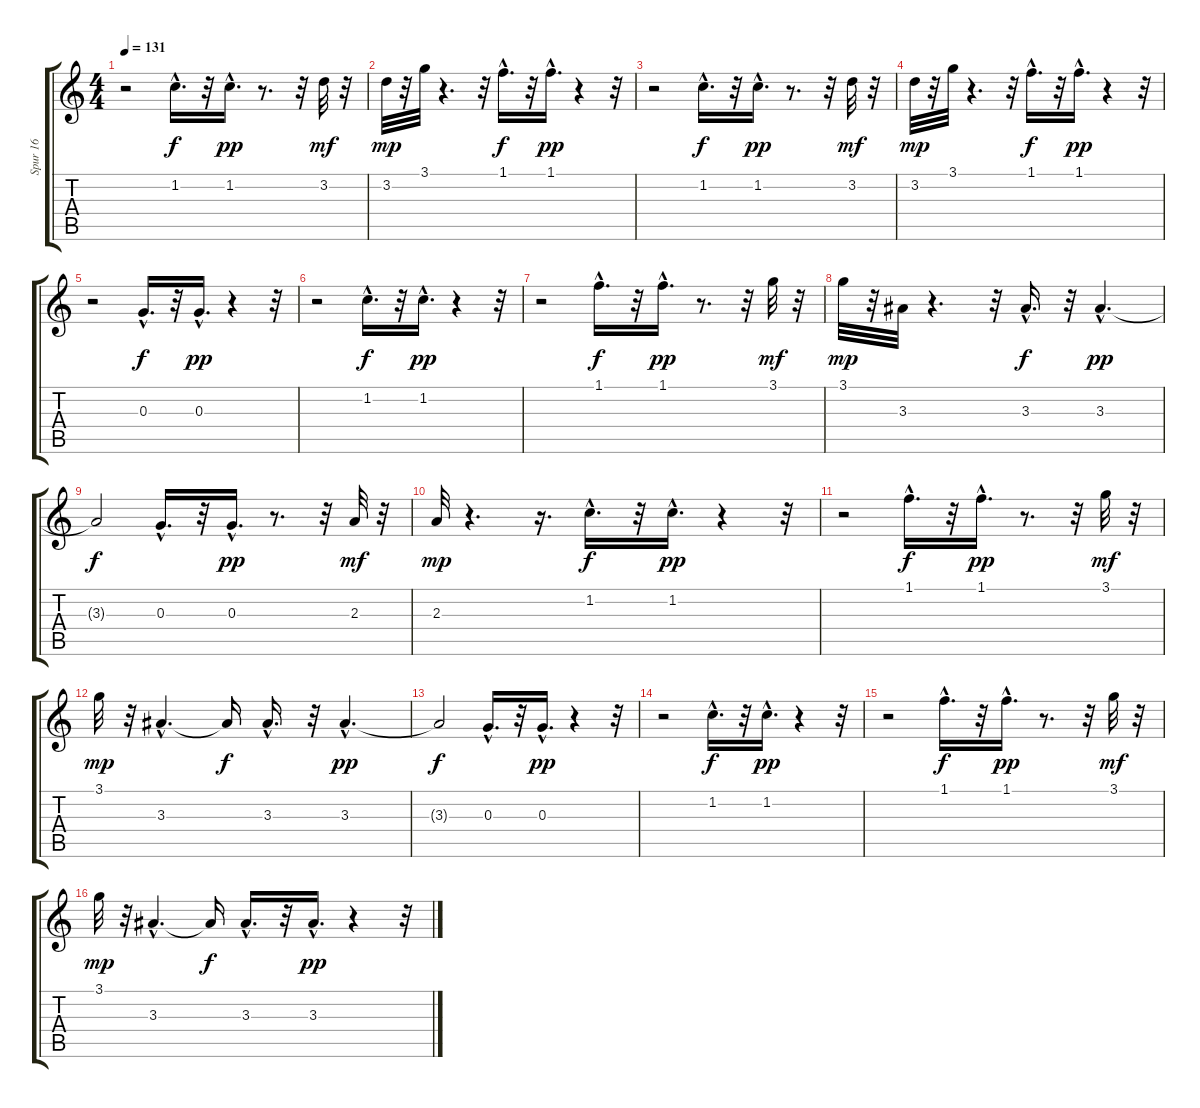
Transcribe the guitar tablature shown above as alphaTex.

\track ("Spur 16" "Spur 16") {instrument electricguitarclean}
\staff {score tabs}
\tuning (E4 B3 G3 D3 A2 E2) {hide}
\ts (4 4)
\tempo 131
\clef g2
\ks c
r.2{dy pp} 1.2{hac}.16{d dy f} r.32 1.2{hac}.16{d dy pp} r.8{d} r.32 3.2.32{dy mf} r.32 |
3.2.32{dy mp} r.32 3.1.32 r.4{d} r.32 1.1{hac}.16{d dy f} r.32 1.1{hac}.16{d dy pp} r.4 r.32 |
r.2 1.2{hac}.16{d dy f} r.32 1.2{hac}.16{d dy pp} r.8{d} r.32 3.2.32{dy mf} r.32 |
3.2.32{dy mp} r.32 3.1.32 r.4{d} r.32 1.1{hac}.16{d dy f} r.32 1.1{hac}.16{d dy pp} r.4 r.32 |
r.2 0.3{hac}.16{d dy f} r.32 0.3{hac}.16{d dy pp} r.4 r.32 |
r.2 1.2{hac}.16{d dy f} r.32 1.2{hac}.16{d dy pp} r.4 r.32 |
r.2 1.1{hac}.16{d dy f} r.32 1.1{hac}.16{d dy pp} r.8{d} r.32 3.1.32{dy mf} r.32 |
3.1.32{dy mp} r.32 3.3.32 r.4{d} r.32 3.3{hac}.16{d dy f} r.32 3.3{hac}.4{d dy pp} |
3.3{t}.2{dy f} 0.3{hac}.16{d} r.32 0.3{hac}.16{d dy pp} r.8{d} r.32 2.3.32{dy mf} r.32 |
2.3.32{dy mp} r.4{d} r.16{d} 1.2{hac}.16{d dy f} r.32 1.2{hac}.16{d dy pp} r.4 r.32 |
r.2 1.1{hac}.16{d dy f} r.32 1.1{hac}.16{d dy pp} r.8{d} r.32 3.1.32{dy mf} r.32 |
3.1.32{dy mp} r.32 3.3{hac}.4{d} 3.3{t}.16{dy f} 3.3{hac}.16{d} r.32 3.3{hac}.4{d dy pp} |
3.3{t}.2{dy f} 0.3{hac}.16{d} r.32 0.3{hac}.16{d dy pp} r.4 r.32 |
r.2 1.2{hac}.16{d dy f} r.32 1.2{hac}.16{d dy pp} r.4 r.32 |
r.2 1.1{hac}.16{d dy f} r.32 1.1{hac}.16{d dy pp} r.8{d} r.32 3.1.32{dy mf} r.32 |
3.1.32{dy mp} r.32 3.3{hac}.4{d} 3.3{t}.16{dy f} 3.3{hac}.16{d} r.32 3.3{hac}.16{d dy pp} r.4 r.32
